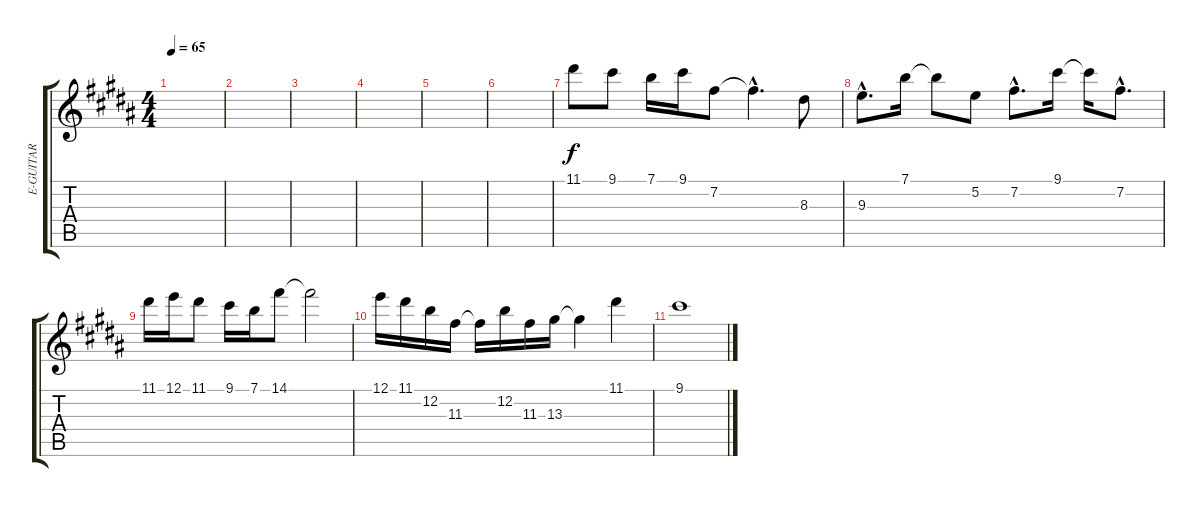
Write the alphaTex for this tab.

\track ("E-GUITAR" "E-GUITAR") {instrument overdrivenguitar}
\staff {score tabs}
\tuning (E4 B3 G3 D3 A2 E2) {hide}
\ts (4 4)
\tempo 65
\clef g2
\ks b
|
|
|
|
|
|
11.1.8 9.1.8 7.1.16 9.1.16 7.2.8 7.2{hac t}.4{d} 8.3.8 |
9.3{hac}.8{d} 7.1.16 7.1{t}.8 5.2.8 7.2{hac}.8{d} 9.1.16 9.1{t}.16 7.2{hac}.8{d} |
11.1.16 12.1.16 11.1.8 9.1.16 7.1.16 14.1.8 14.1{t}.2 |
12.1.16 11.1.16 12.2.16 11.3.16 11.3{t}.16 12.2.16 11.3.16 13.3.16 13.3{t}.4 11.1.4 |
9.1.1
